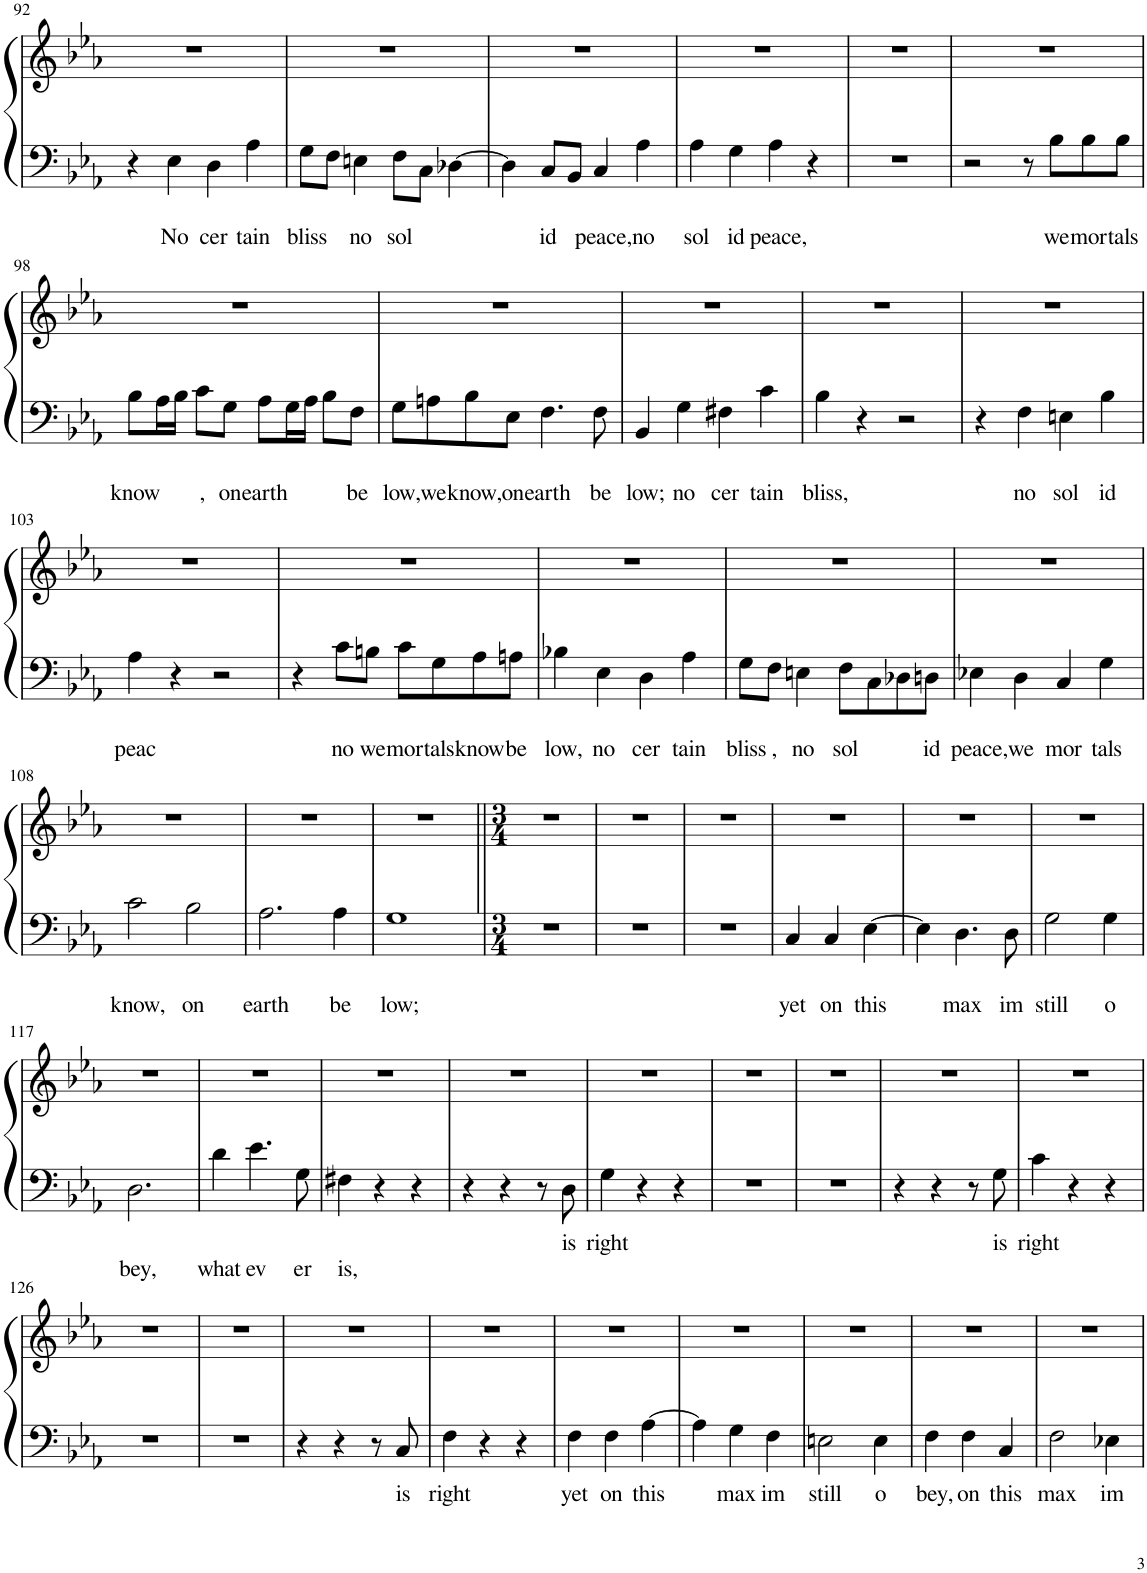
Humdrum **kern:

**kern	**text	**text	**kern
*part1	*part1	*part1	*part1
*staff2	*staff2	*staff2	*staff1
*I"Piano	*	*	*
*I'Pno.	*	*	*
!!LO:PB:g=z
*clefF4	*	*	*clefG2
*k[b-e-a-]	*	*	*k[b-e-a-]
*M4/4	*	*	*M4/4
*met(c)	*	*	*met(c)
=92	=92	=92	=92
4r	.	.	1r
!	!	!LO:LY:b	!
4E-\	.	No	.
!	!	!LO:LY:b	!
4D\	.	cer	.
!	!	!LO:LY:b	!
4A-\	.	tain	.
=93	=93	=93	=93
!	!	!LO:LY:b	!
8G\L	.	bliss	1r
8F\J	.	.	.
!	!	!LO:LY:b	!
4En\	.	no	.
!	!	!LO:LY:b	!
8F\L	.	sol	.
8C\J	.	.	.
[4D-X\	.	.	.
=94	=94	=94	=94
4D-\]	.	.	1r
!	!	!LO:LY:b	!
8C/L	.	id	.
8BB-/J	.	.	.
!	!	!LO:LY:b	!
4C/	.	peace,	.
!	!	!LO:LY:b	!
4A-\	.	no	.
=95	=95	=95	=95
!	!	!LO:LY:b	!
4A-\	.	sol	1r
!	!	!LO:LY:b	!
4G\	.	id	.
!	!	!LO:LY:b	!
4A-\	.	peace,	.
4r	.	.	.
=96	=96	=96	=96
1r	.	.	1r
=97	=97	=97	=97
2r	.	.	1r
8r	.	.	.
!	!	!LO:LY:b	!
8B-\L	.	we	.
!	!	!LO:LY:b	!
8B-\	.	mor	.
!	!	!LO:LY:b	!
8B-\J	.	tals	.
!!LO:LB:g=z
=98	=98	=98	=98
!	!	!LO:LY:b	!
8B-\L	.	know	1r
16A-\L	.	.	.
16B-\JJ	.	.	.
!	!	!LO:LY:b	!
8c\L	.	,	.
!	!	!LO:LY:b	!
8G\J	.	on	.
!	!	!LO:LY:b	!
8A-\L	.	earth	.
16G\L	.	.	.
16A-\JJ	.	.	.
8B-\L	.	.	.
!	!	!LO:LY:b	!
8F\J	.	be	.
=99	=99	=99	=99
!	!	!LO:LY:b	!
8G\L	.	low,	1r
!	!	!LO:LY:b	!
8An\	.	we	.
!	!	!LO:LY:b	!
8B-\	.	know,	.
!	!	!LO:LY:b	!
8E-\J	.	on	.
!	!	!LO:LY:b	!
4.F\	.	earth	.
!	!	!LO:LY:b	!
8F\	.	be	.
=100	=100	=100	=100
!	!	!LO:LY:b	!
4BB-/	.	low;	1r
!	!	!LO:LY:b	!
4G\	.	no	.
!	!	!LO:LY:b	!
4F#X\	.	cer	.
!	!	!LO:LY:b	!
4c\	.	tain	.
=101	=101	=101	=101
!	!	!LO:LY:b	!
4B-\	.	bliss,	1r
4r	.	.	.
2r	.	.	.
=102	=102	=102	=102
4r	.	.	1r
!	!	!LO:LY:b	!
4F\	.	no	.
!	!	!LO:LY:b	!
4En\	.	sol	.
!	!	!LO:LY:b	!
4B-\	.	id	.
!!LO:LB:g=z
=103	=103	=103	=103
!	!	!LO:LY:b	!
4A-\	.	peac	1r
4r	.	.	.
2r	.	.	.
=104	=104	=104	=104
4r	.	.	1r
!	!	!LO:LY:b	!
8c\L	.	no	.
!	!	!LO:LY:b	!
8Bn\J	.	we	.
!	!	!LO:LY:b	!
8c\L	.	mor	.
!	!	!LO:LY:b	!
8G\	.	tals	.
!	!	!LO:LY:b	!
8A-\	.	know	.
!	!	!LO:LY:b	!
8An\J	.	be	.
=105	=105	=105	=105
!	!	!LO:LY:b	!
4B-X\	.	low,	1r
!	!	!LO:LY:b	!
4E-\	.	no	.
!	!	!LO:LY:b	!
4D\	.	cer	.
!	!	!LO:LY:b	!
4A-\	.	tain	.
=106	=106	=106	=106
!	!	!LO:LY:b	!
8G\L	.	bliss	1r
!	!	!LO:LY:b	!
8F\J	.	,	.
!	!	!LO:LY:b	!
4En\	.	no	.
!	!	!LO:LY:b	!
8F\L	.	sol	.
8C\	.	.	.
8D-X\	.	.	.
!	!	!LO:LY:b	!
8Dn\J	.	id	.
=107	=107	=107	=107
!	!	!LO:LY:b	!
4E-X\	.	peace,	1r
!	!	!LO:LY:b	!
4D\	.	we	.
!	!	!LO:LY:b	!
4C/	.	mor	.
!	!	!LO:LY:b	!
4G\	.	tals	.
!!LO:LB:g=z
=108	=108	=108	=108
!	!	!LO:LY:b	!
2c\	.	know,	1r
!	!	!LO:LY:b	!
2B-\	.	on	.
=109	=109	=109	=109
!	!	!LO:LY:b	!
2.A-\	.	earth	1r
!	!	!LO:LY:b	!
4A-\	.	be	.
=110	=110	=110	=110
!	!	!LO:LY:b	!
1G	.	low;	1r
=111||	=111||	=111||	=111||
*M3/4	*	*	*M3/4
2.r	.	.	2.r
=112	=112	=112	=112
2.r	.	.	2.r
=113	=113	=113	=113
2.r	.	.	2.r
=114	=114	=114	=114
!	!	!LO:LY:b	!
4C/	.	yet	2.r
!	!	!LO:LY:b	!
4C/	.	on	.
!	!	!LO:LY:b	!
[4E-\	.	this	.
=115	=115	=115	=115
4E-\]	.	.	2.r
!	!	!LO:LY:b	!
4.D\	.	max	.
!	!	!LO:LY:b	!
8D\	.	im	.
=116	=116	=116	=116
!	!	!LO:LY:b	!
2G\	.	still	2.r
!	!	!LO:LY:b	!
4G\	.	o	.
!!LO:LB:g=z
=117	=117	=117	=117
!	!	!LO:LY:b	!
2.D\	.	bey,	2.r
=118	=118	=118	=118
!	!	!LO:LY:b	!
4d\	.	what	2.r
!	!	!LO:LY:b	!
4.e-\	.	ev	.
!	!	!LO:LY:b	!
8G\	.	er	.
=119	=119	=119	=119
!	!	!LO:LY:b	!
4F#X\	.	is,	2.r
4r	.	.	.
4r	.	.	.
=120	=120	=120	=120
4r	.	.	2.r
4r	.	.	.
8r	.	.	.
!	!LO:LY:b	!	!
8D\	is	.	.
=121	=121	=121	=121
!	!LO:LY:b	!	!
4G\	right	.	2.r
4r	.	.	.
4r	.	.	.
=122	=122	=122	=122
2.r	.	.	2.r
=123	=123	=123	=123
2.r	.	.	2.r
=124	=124	=124	=124
4r	.	.	2.r
4r	.	.	.
8r	.	.	.
!	!LO:LY:b	!	!
8G\	is	.	.
=125	=125	=125	=125
!	!LO:LY:b	!	!
4c\	right	.	2.r
4r	.	.	.
4r	.	.	.
!!LO:LB:g=z
=126	=126	=126	=126
2.r	.	.	2.r
=127	=127	=127	=127
2.r	.	.	2.r
=128	=128	=128	=128
4r	.	.	2.r
4r	.	.	.
8r	.	.	.
!	!LO:LY:b	!	!
8C/	is	.	.
=129	=129	=129	=129
!	!LO:LY:b	!	!
4F\	right	.	2.r
4r	.	.	.
4r	.	.	.
=130	=130	=130	=130
!	!LO:LY:b	!	!
4F\	yet	.	2.r
!	!LO:LY:b	!	!
4F\	on	.	.
!	!LO:LY:b	!	!
[4A-\	this	.	.
=131	=131	=131	=131
4A-\]	.	.	2.r
!	!LO:LY:b	!	!
4G\	max	.	.
!	!LO:LY:b	!	!
4F\	im	.	.
=132	=132	=132	=132
!	!LO:LY:b	!	!
2En\	still	.	2.r
!	!LO:LY:b	!	!
4E\	o	.	.
=133	=133	=133	=133
!	!LO:LY:b	!	!
4F\	bey,	.	2.r
!	!LO:LY:b	!	!
4F\	on	.	.
!	!LO:LY:b	!	!
4C/	this	.	.
=134	=134	=134	=134
!	!LO:LY:b	!	!
2F\	max	.	2.r
!	!LO:LY:b	!	!
4E-X\	im	.	.
=	=	=	=
*-	*-	*-	*-
